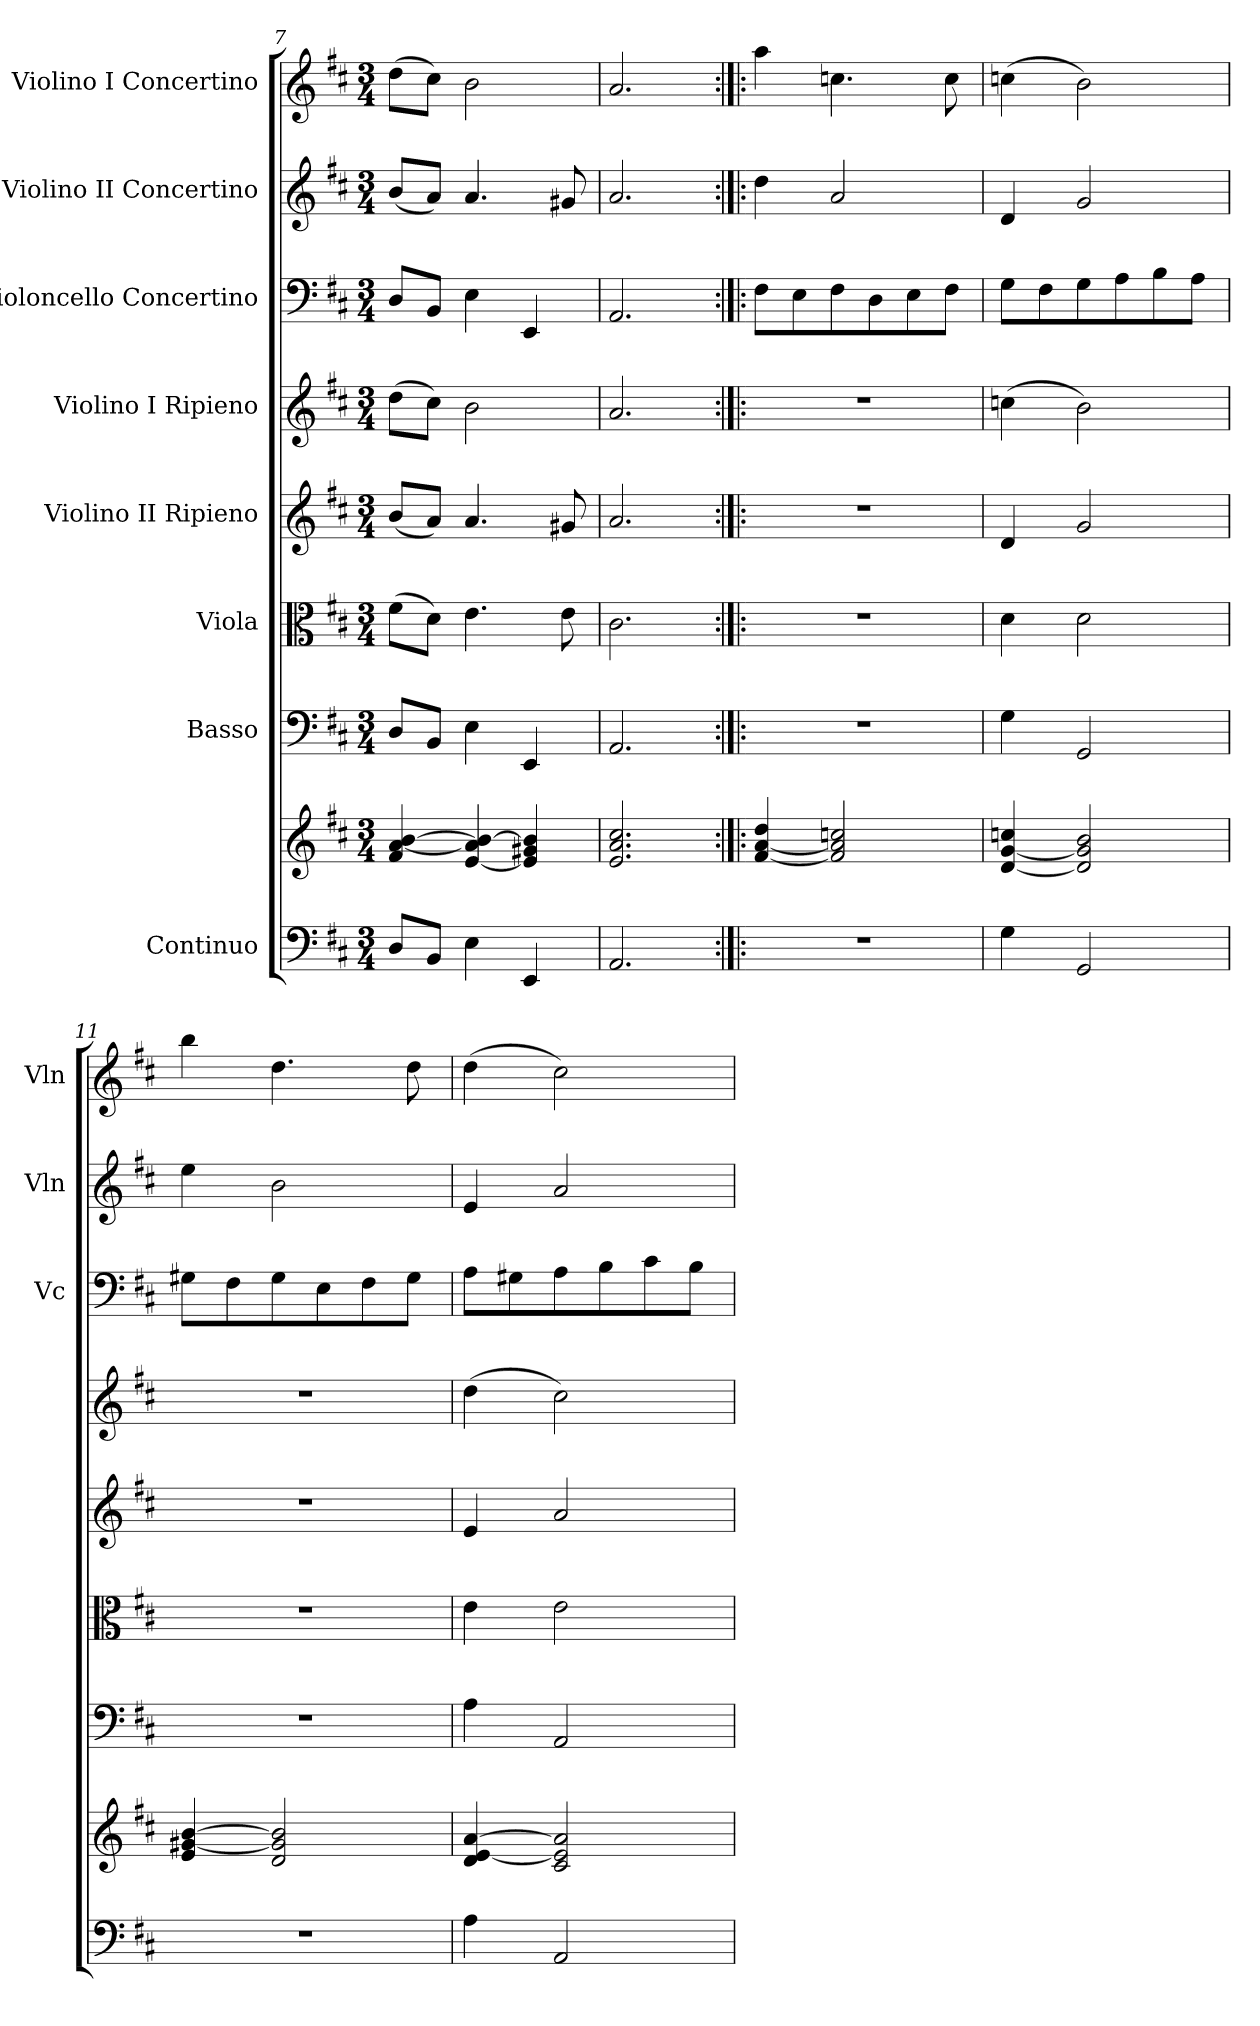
**kern	**kern	**kern	**kern	**kern	**kern	**kern	**kern	**kern
*part8	*part8	*part7	*part6	*part5	*part4	*part3	*part2	*part1
*staff9	*staff8	*staff7	*staff6	*staff5	*staff4	*staff3	*staff2	*staff1
*I"Continuo	*	*I"Basso	*I"Viola	*I"Violino II Ripieno	*I"Violino I Ripieno	*I"Violoncello Concertino	*I"Violino II Concertino	*I"Violino I Concertino
*	*	*	*	*	*	*I'Vc	*I'Vln	*I'Vln
*clefF4	*clefG2	*clefF4	*clefC3	*clefG2	*clefG2	*clefF4	*clefG2	*clefG2
*k[f#c#]	*k[f#c#]	*k[f#c#]	*k[f#c#]	*k[f#c#]	*k[f#c#]	*k[f#c#]	*k[f#c#]	*k[f#c#]
*M3/4	*M3/4	*M3/4	*M3/4	*M3/4	*M3/4	*M3/4	*M3/4	*M3/4
=7	=7	=7	=7	=7	=7	=7	=7	=7
8D/L	4f#/ [4a/ [4b/	8D/L	(>8f#\L	(<8b/L	(>8dd\L	8D/L	(<8b/L	(>8dd\L
8BB/J	.	8BB/J	8d\J)	8a/J)	8cc#\J)	8BB/J	8a/J)	8cc#\J)
4E\	[4e/ 4a/] 4b/_	4E\	4.e\	4.a/	2b\	4E\	4.a/	2b\
4EE/	4e/] 4g#X/ 4b/]	4EE/	.	.	.	4EE/	.	.
.	.	.	8e\	8g#X/	.	.	8g#X/	.
=8	=8	=8	=8	=8	=8	=8	=8	=8
2.AA/	2.e/ 2.a/ 2.cc#/	2.AA/	2.c#\	2.a/	2.a/	2.AA/	2.a/	2.a/
!!LO:LB:g=z
=9:|!|:	=9:|!|:	=9:|!|:	=9:|!|:	=9:|!|:	=9:|!|:	=9:|!|:	=9:|!|:	=9:|!|:
2.r	[4f#/ [4a/ 4dd/	2.r	2.r	2.r	2.r	8F#\L	4dd\	4aa\
.	.	.	.	.	.	8E\	.	.
.	2f#/] 2a/] 2ccn/	.	.	.	.	8F#\	2a/	4.ccn\
.	.	.	.	.	.	8D\	.	.
.	.	.	.	.	.	8E\	.	.
.	.	.	.	.	.	8F#\J	.	8cc\
=10	=10	=10	=10	=10	=10	=10	=10	=10
4G\	[4d/ [4g/ 4ccn/	4G\	4d\	4d/	(>4ccn\	8G\L	4d/	(>4ccn\
.	.	.	.	.	.	8F#\	.	.
2GG/	2d/] 2g/] 2b/	2GG/	2d\	2g/	2b\)	8G\	2g/	2b\)
.	.	.	.	.	.	8A\	.	.
.	.	.	.	.	.	8B\	.	.
.	.	.	.	.	.	8A\J	.	.
=11	=11	=11	=11	=11	=11	=11	=11	=11
2.r	4e/ [4g#X/ [4b/	2.r	2.r	2.r	2.r	8G#X\L	4ee\	4bb\
.	.	.	.	.	.	8F#\	.	.
.	2d/ 2g#/] 2b/]	.	.	.	.	8G#\	2b\	4.dd\
.	.	.	.	.	.	8E\	.	.
.	.	.	.	.	.	8F#\	.	.
.	.	.	.	.	.	8G#\J	.	8dd\
=12	=12	=12	=12	=12	=12	=12	=12	=12
4A\	4d/ [4e/ [4a/	4A\	4e\	4e/	(>4dd\	8A\L	4e/	(>4dd\
.	.	.	.	.	.	8G#X\	.	.
2AA/	2c#/ 2e/] 2a/]	2AA/	2e\	2a/	2cc#\)	8A\	2a/	2cc#\)
.	.	.	.	.	.	8B\	.	.
.	.	.	.	.	.	8c#\	.	.
.	.	.	.	.	.	8B\J	.	.
=	=	=	=	=	=	=	=	=
*-	*-	*-	*-	*-	*-	*-	*-	*-
